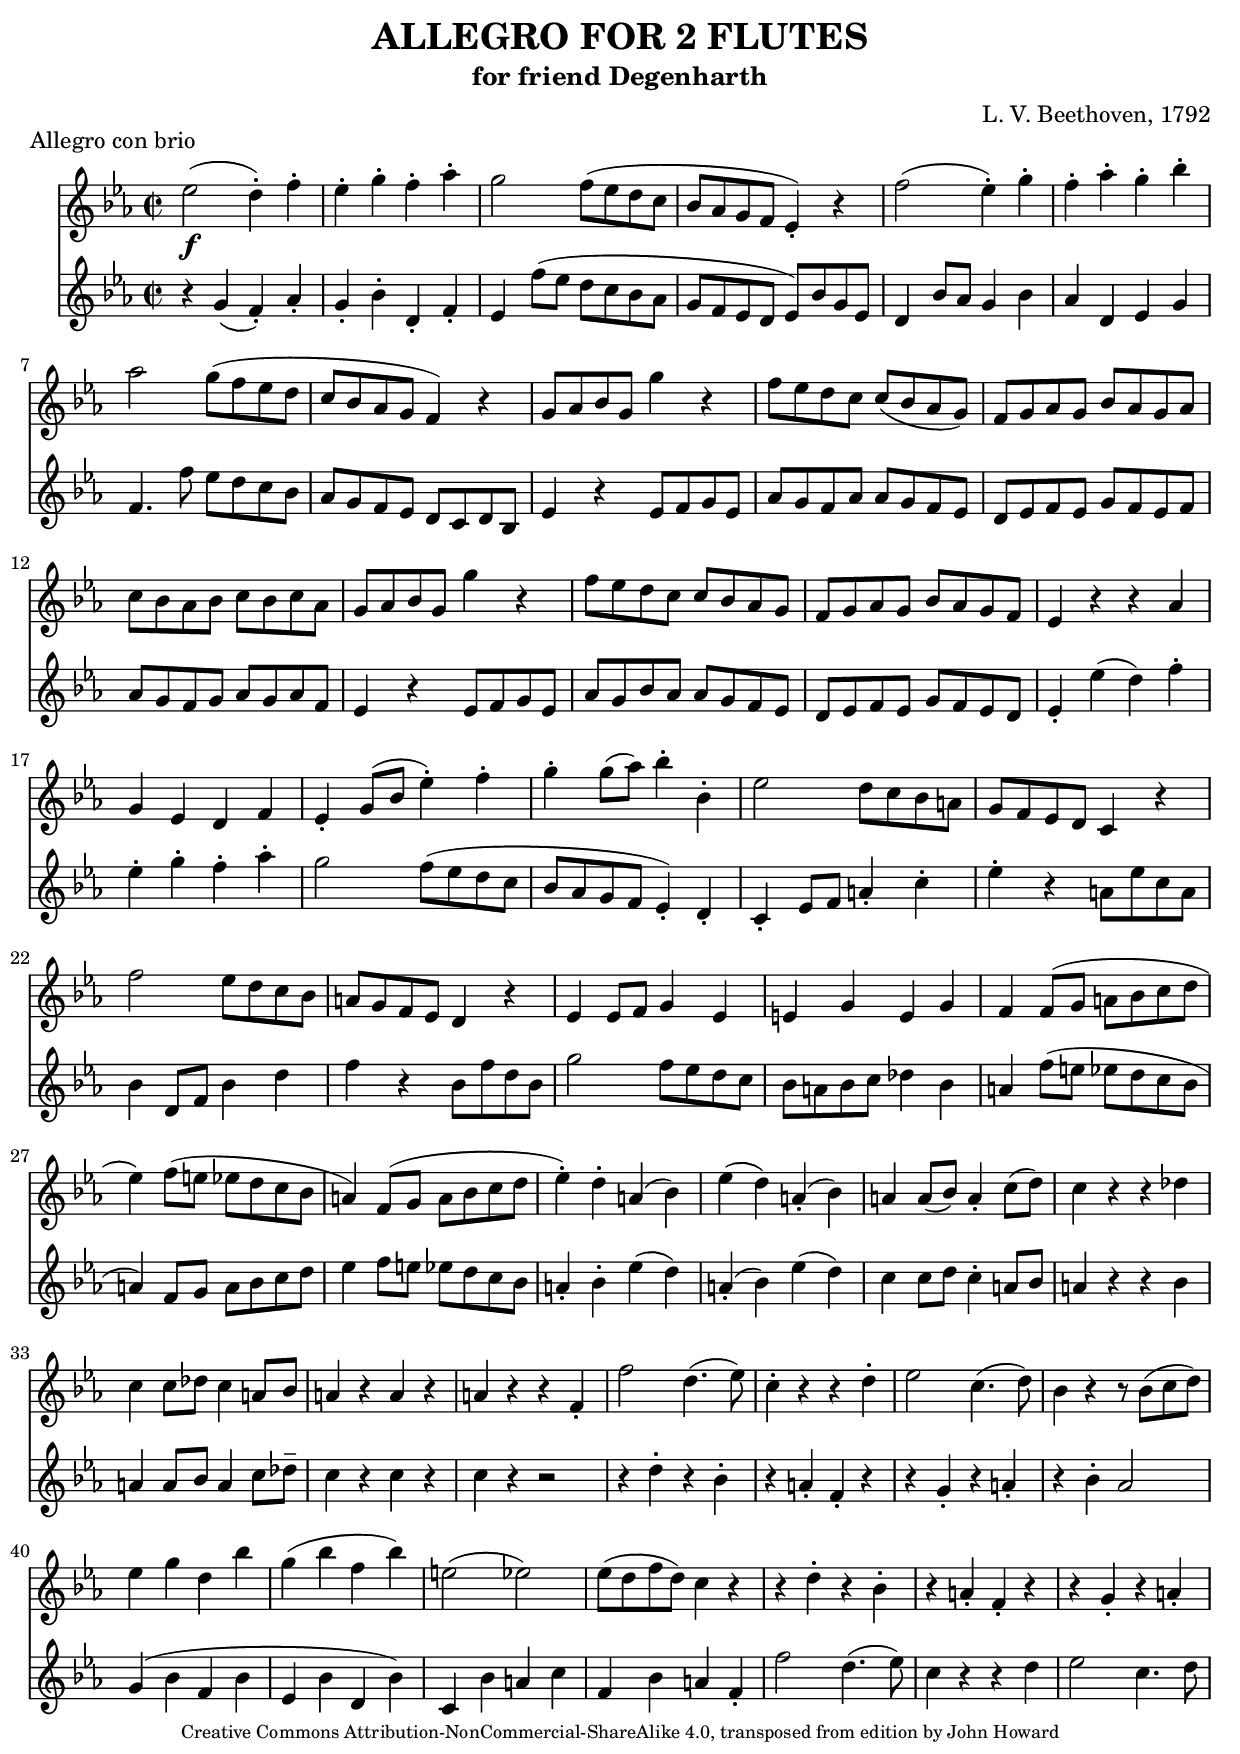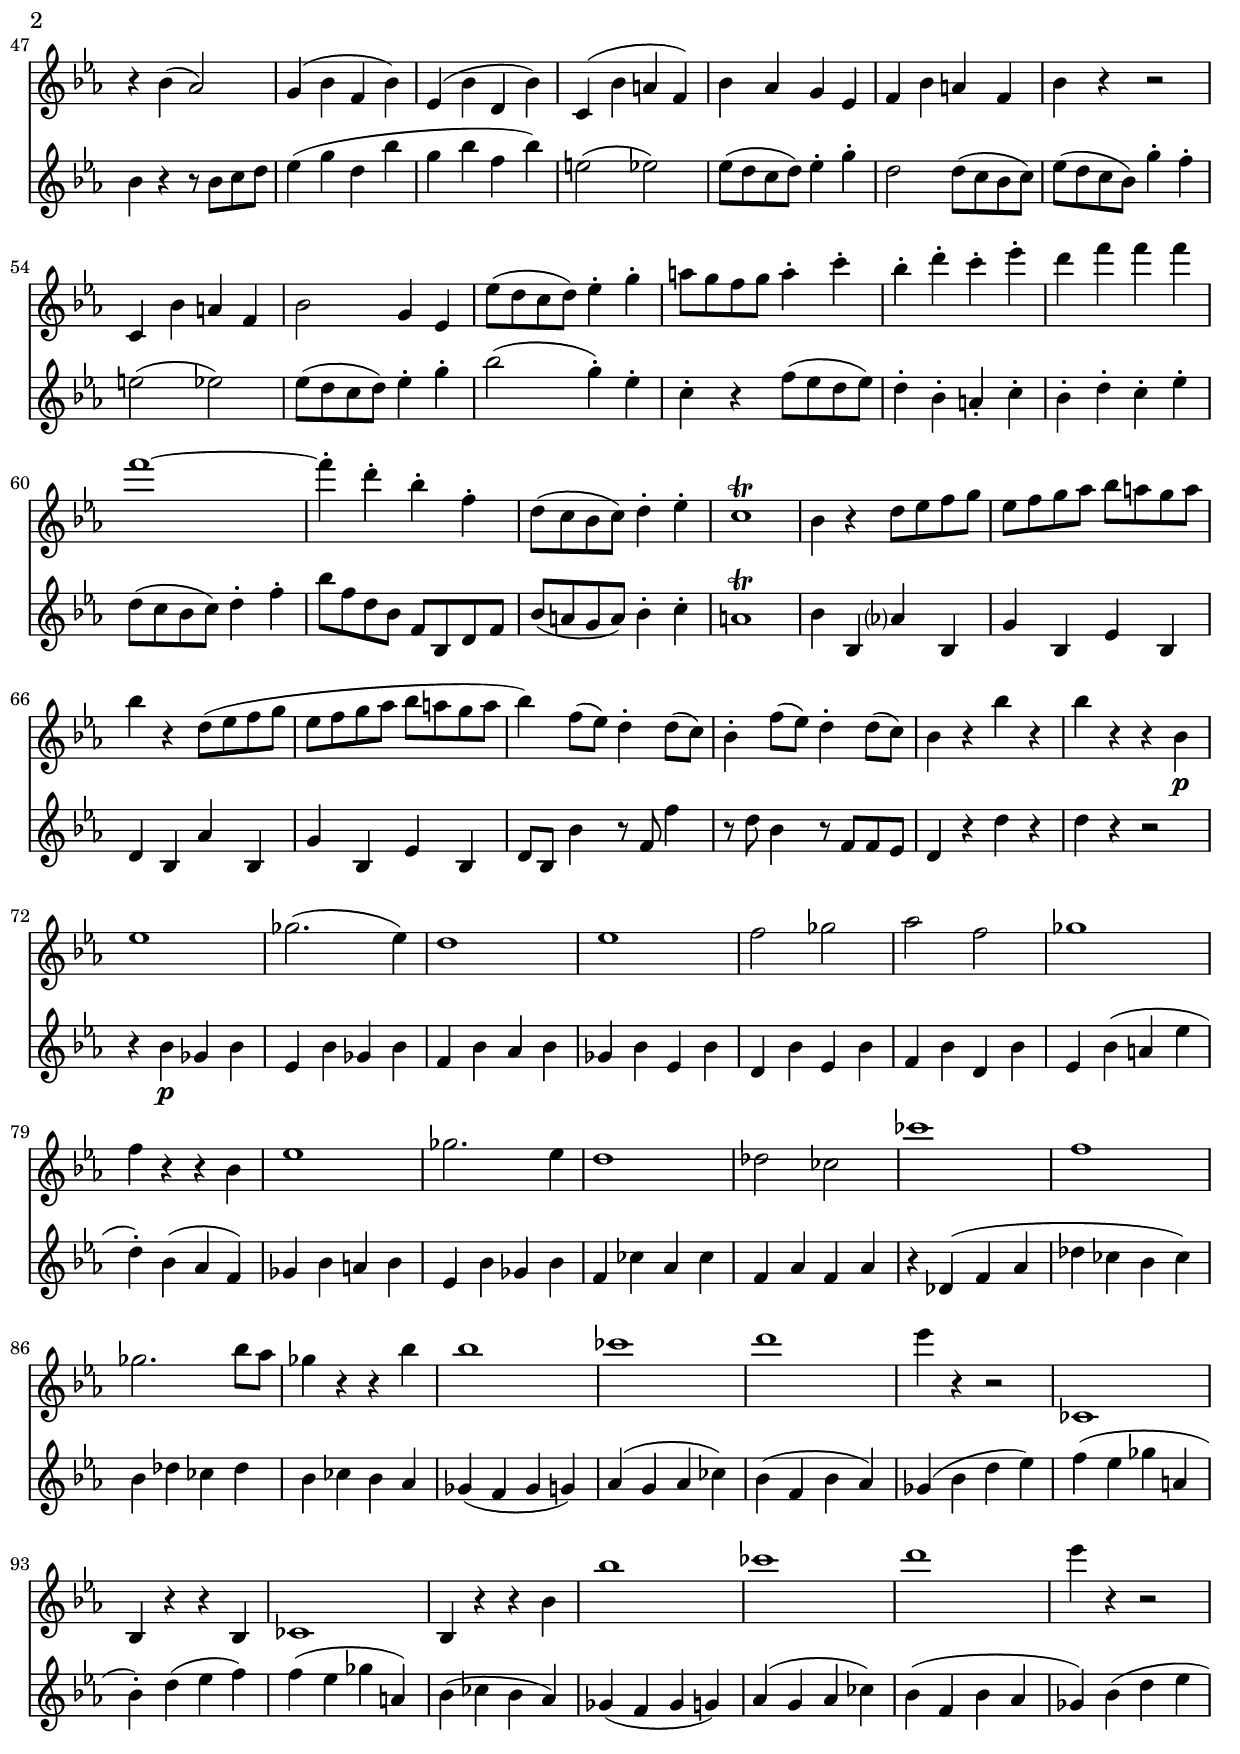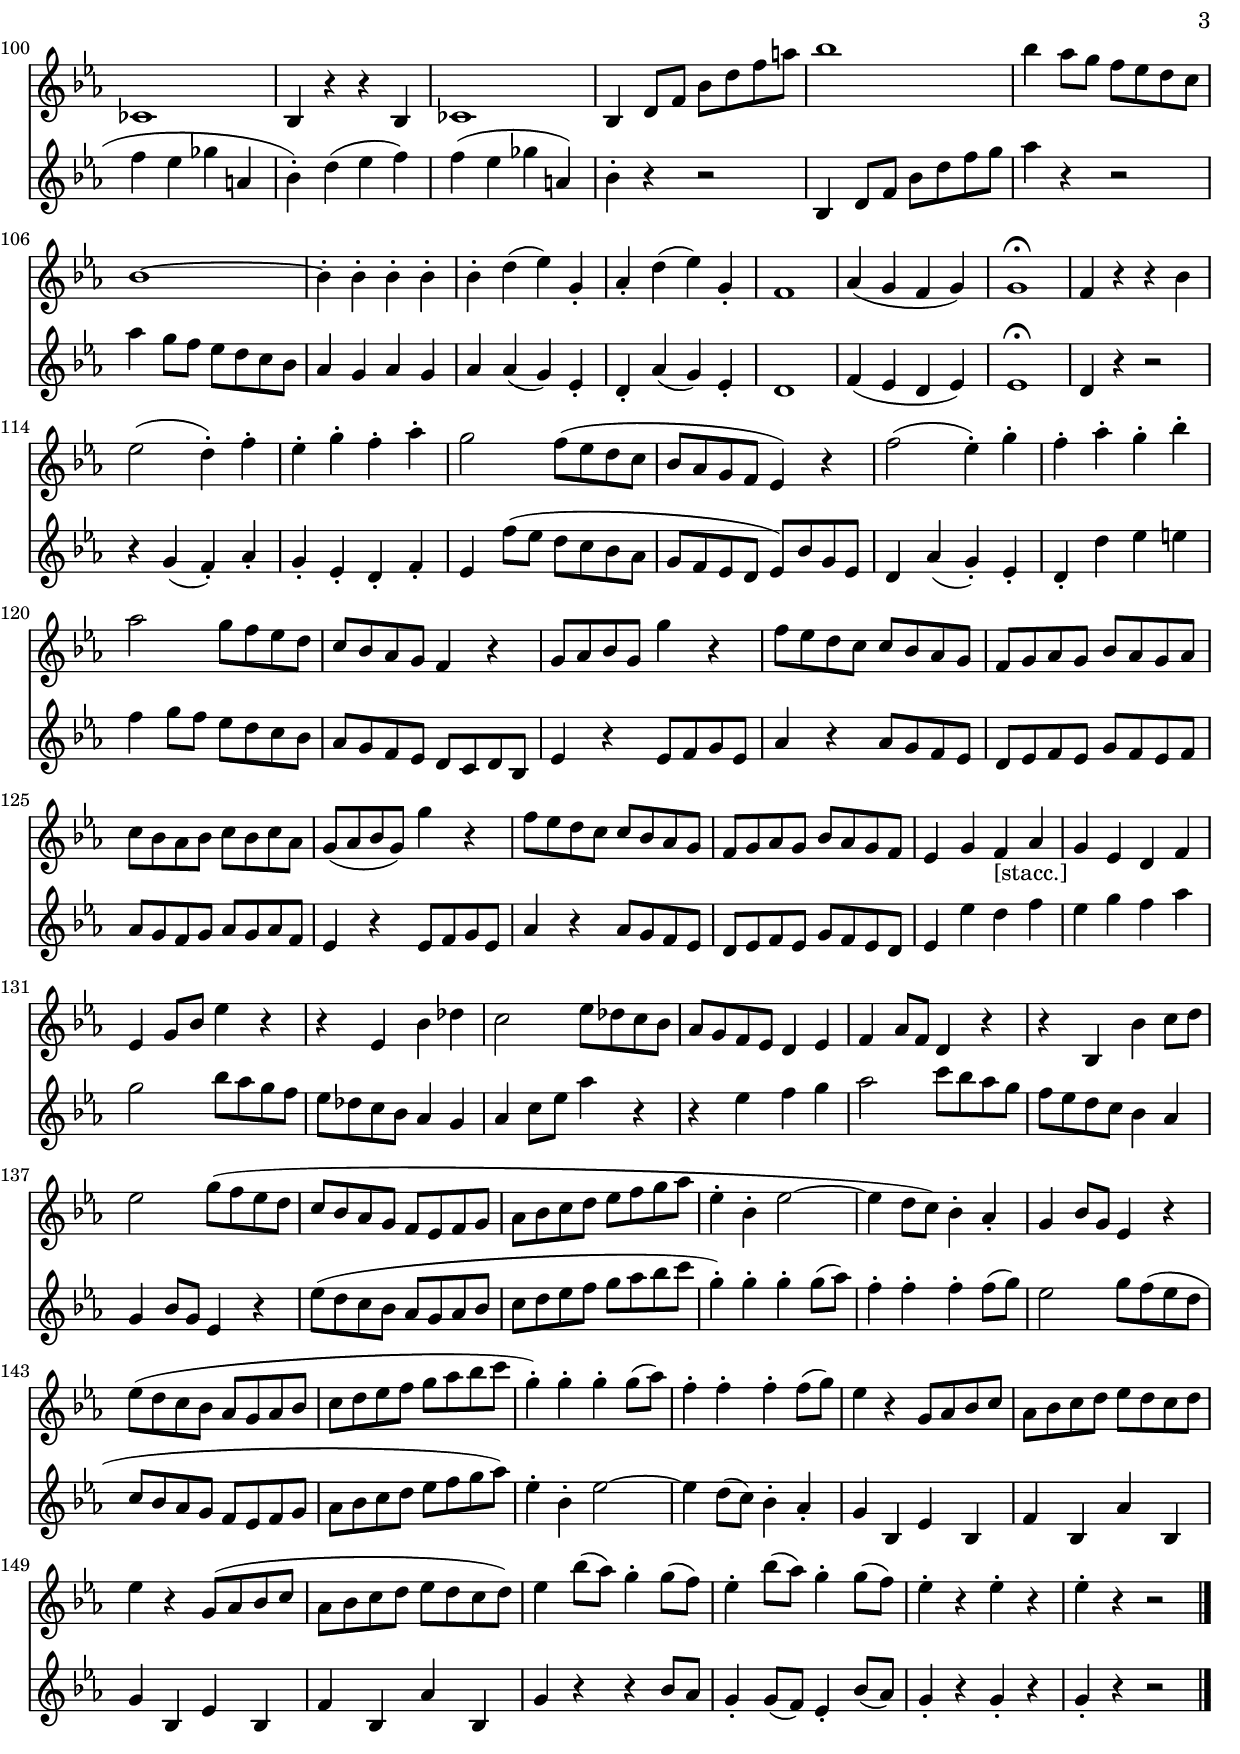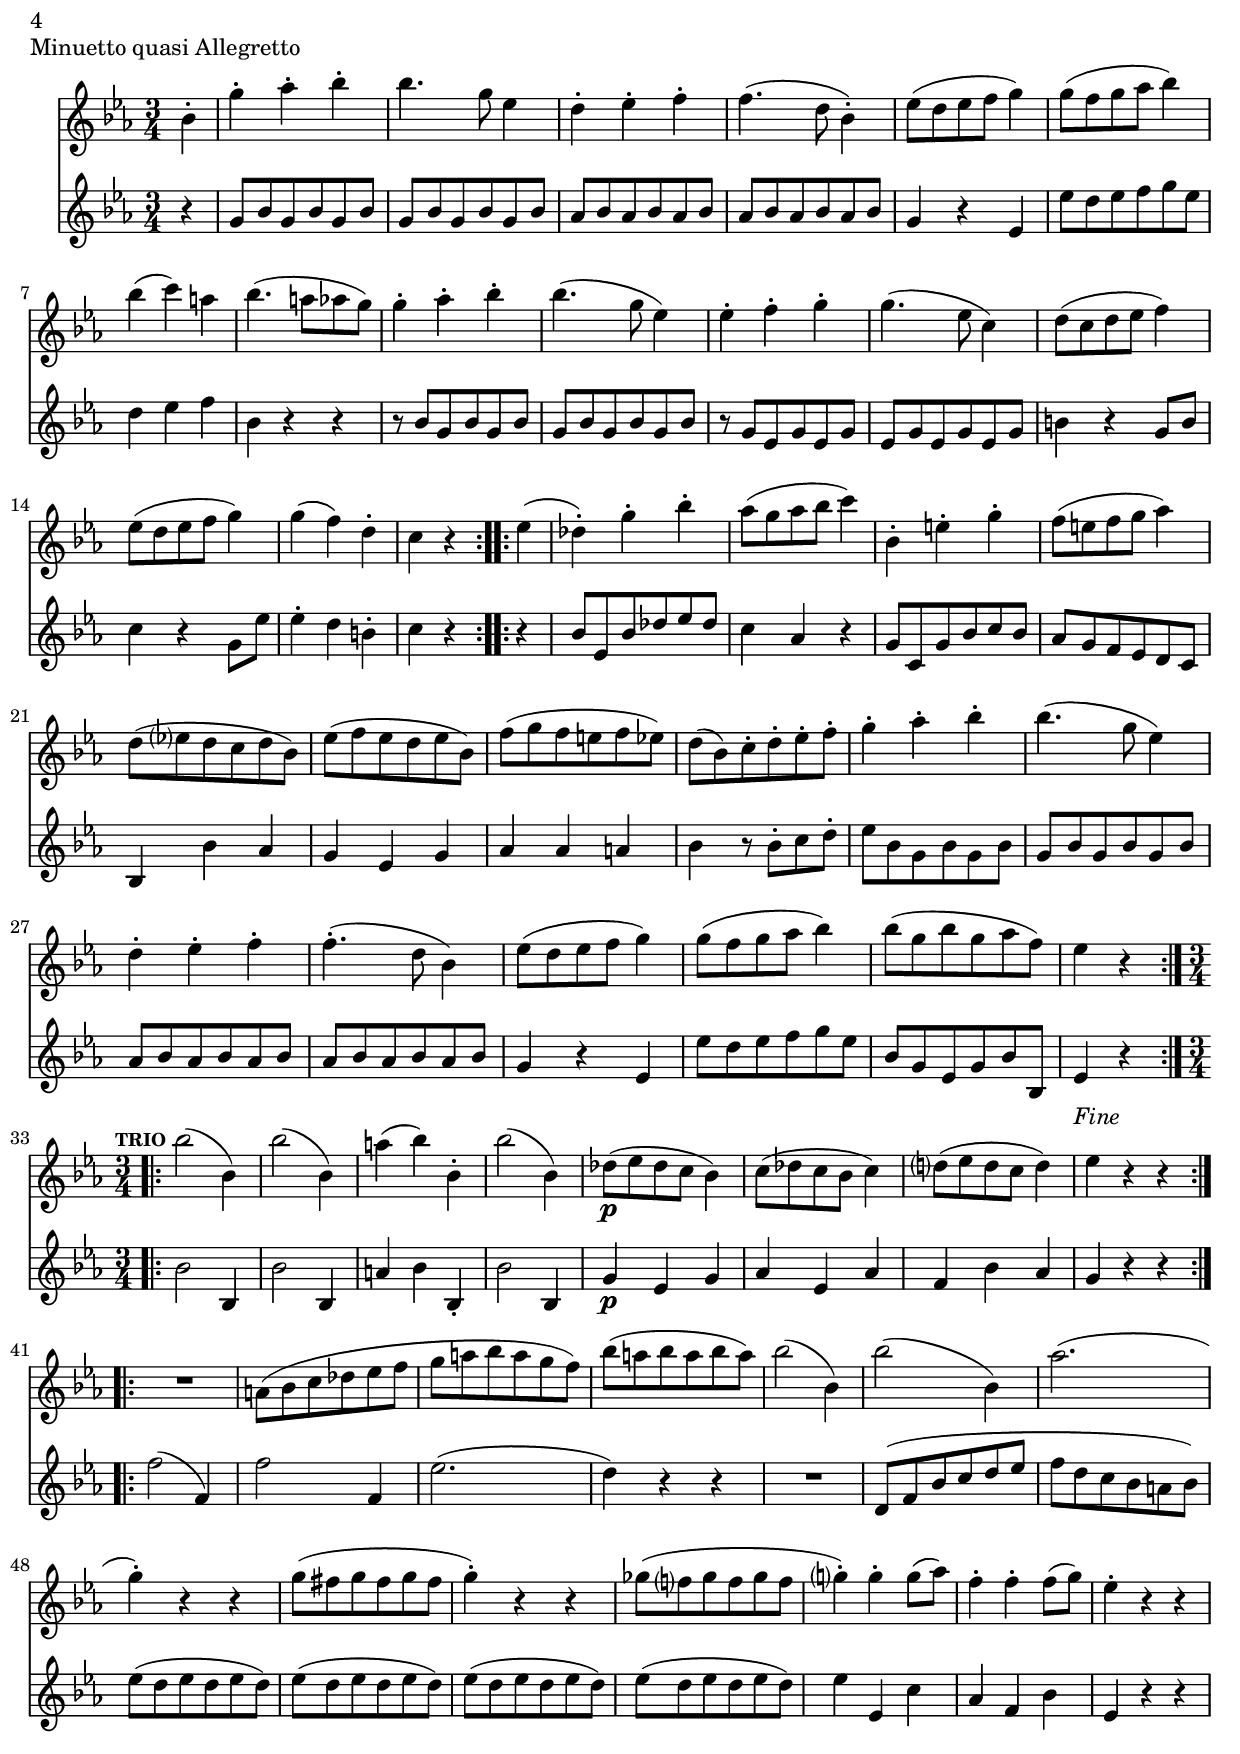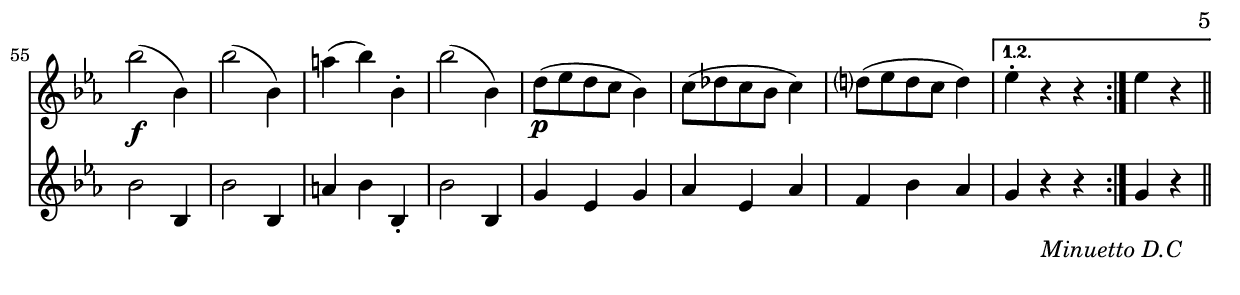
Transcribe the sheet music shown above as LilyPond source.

% -*- coding: utf-8 -*-
\version "2.20.0"

% -*- coding: utf-8 -*-
\version "2.20.0"

\language "english"

MvtNameI = "Allegro con brio"
MvtNameII = "Minuetto quasi Allegretto"


\header {
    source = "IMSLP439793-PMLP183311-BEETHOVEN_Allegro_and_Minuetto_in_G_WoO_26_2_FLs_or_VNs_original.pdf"
    encodingdate =  "2021-12-02"
    title =  "ALLEGRO FOR 2 FLUTES"
    subtitle = "for friend Degenharth"
    composer =  "L. V. Beethoven, 1792"
    encodingsoftware =  "Audiveris 5.2.4"

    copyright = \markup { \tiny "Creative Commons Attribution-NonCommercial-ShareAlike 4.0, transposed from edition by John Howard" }

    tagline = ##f
}

FluteI =  \relative c''' {
    \key g \major \time 2/2 | % 1
    g2 ( - "" -\f fs4 ) -. a4 -. | % 2
    g4 -. b4 -. a4 -. c4 -. | % 3
    b2 a8 ( g8 fs8 e8 | % 4
    d8 c8 b8 a8 g4 ) -. r4 | % 5
    a'2 ( g4 ) -. b4 -. | % 6
    a4 -. c4 -. b4 -. d4 -. | % 7
    c2 b8 ( a8 g8 fs8 | % 8
    e8 d8 c8 b8 a4 ) r4 | % 9
    b8 c8 d8 b8 b'4 r4 | \barNumberCheck #10
    a8 g8 fs8 e8 e8 ( d8 c8 b8 ) | % 11
    a8 b8 c8 b8 d8 c8 b8 c8 | % 12
    e8 d8 c8 d8 e8 d8 e8 c8 | % 13
    b8 c8 d8 b8 b'4 r4 | % 14
    a8 g8 fs8 e8 e8 d8 c8 b8 | % 15
    a8 b8 c8 b8 d8 c8 b8 a8 | % 16
    g4 r4 r4 c4 | % 17
    b4 g4 fs4 a4 | % 18
    g4 -. b8 ( d8 g4 ) -. a4 -. | % 19
    b4 -. b8 ( c8 ) d4 -. d,4 -. | \barNumberCheck #20
    g2 fs8 e8 d8 cs8 | % 21
    b8 a8 g8 fs8 e4 r4 | % 22
    a'2 g8 fs8 e8 d8 | % 23
    cs8 b8 a8 g8 fs4 r4 | % 24
    g4 g8 a8 b4 g4 | % 25
    gs4 b4 gs4 b4 | % 26
    a4 a8 ( b8 cs8 d8 e8 fs8 | % 27
    g4 ) a8 ( gs8 g8 fs8 e8 d8 | % 28
    cs4 ) a8 ( b8 cs8 d8 e8 fs8 | % 29
    g4 ) -. fs4 -. cs4 ( d4 ) | \barNumberCheck #30
    g4 ( fs4 ) cs4 ( -. d4 ) | % 31
    cs4 cs8 ( d8 ) cs4 -. e8 ( fs8 ) | % 32
    e4 r4 r4 f4 | % 33
    e4 e8 f8 e4 cs8 d8 | % 34
    cs4 r4 cs4 r4 | % 35
    cs4 r4 r4 a4 -. | % 36
    a'2 fs4. ( g8 ) | % 37
    e4 -. r4 r4 fs4 -. | % 38
    g2 e4. ( fs8 ) | % 39
    d4 r4 r8 d8 ( e8 fs8 ) | \barNumberCheck #40
    g4 b4 fs4 d'4 | % 41
    b4 ( d4 a4 d4 ) | % 42
    gs,2 ( g2 ) | % 43
    g8 ( fs8 a8 fs8 ) e4 r4 | % 44
    r4 fs4 -. r4 d4 -. | % 45
    r4 cs4 -. a4 -. r4 | % 46
    r4 b4 -. r4 cs4 -. | % 47
    r4 d4 ( c2 ) | % 48
    b4 ( d4 a4 d4 ) | % 49
    g,4 ( d'4 fs,4 d'4 ) | \barNumberCheck #50
    e,4 ( d'4 cs4 a4 ) | % 51
    d4 c4 b4 g4 | % 52
    a4 d4 cs4 a4 | % 53
    d4 r4 r2 | % 54
    e,4 d'4 cs4 a4 | % 55
    d2 b4 g4 | % 56
    g'8 ( fs8 e8 fs8 ) g4 -. b4 -. | % 57
    cs8 b8 a8 b8 cs4 -. e4 -. | % 58
    d4 -. fs4 -. e4 -. g4 -. | % 59
    fs4 a4 a4 a4 | \barNumberCheck #60
    a1 ~ | % 61
    a4 -. fs4 -. d4 -. a4 -. | % 62
    fs8 ( e8 d8 e8 ) fs4 -. g4 -. | % 63
    e1 \trill | % 64
    d4 r4 fs8 g8 a8 b8 | % 65
    g8 a b c d8 cs b cs | % 66
    d4 r4 fs,8( g a b | % 67
    g8 a b c d8 cs b cs | % 68
    d4) a8( g) fs4-. fs8( e) | % 69
    d4-. a'8( g) fs4-. fs8( e) | % 70
    d4 r4 d' r | % 71
    d4 r4 r4 d,4\p | % 72
    g1 | \barNumberCheck #73
    bf2. ( g4 ) | % 74
    fs1 | % 75
    g1 | % 76
    a2 bf2 | % 77
    c2 a2 | % 78
    bf1 | % 79
    a4 r4 r4 d,4 | \barNumberCheck #80
    g1 | % 81
    bf2. g4 | % 82
    fs1 | % 83
    f2 ef2 | % 84
    ef'1 | % 85
    a,1 | % 86
    bf2. d8 c8 | % 87
    bf4 r4 r4 d4 | % 88
    d1 | % 89
    ef1 | \barNumberCheck #90
    fs1 | % 91
    g4 r4 r2 | % 92
    ef,,1 | % 93
    d4 r4 r4 d4 | % 94
    ef1 | % 95
    d4 r4 r4 d'4 | % 96
    d'1 | % 97
    ef1 | % 98
    fs1 | % 99
    g4 r4 r2 | \barNumberCheck #100
    ef,,1 | % 101
    d4 r4 r4 d4 | % 102
    ef1 | % 103
    d4 fs8 a8 d8 fs8 a8 cs8 | % 104
    d1 | % 105
    d4 c8 b8 a8 g8 fs8 e8 | % 106
    d1 ~ | % 107
    d4 -. d4 -. d4 -. d4 -. | % 108
    d4 -. fs4 ( g4 ) b,4 -. | % 109
    c4 -. fs4 ( g4 ) b,4 -. | \barNumberCheck #110
    a1 | % 111
    c4 ( b4 a4 b4 ) | % 112
    b1 \fermata | % 113
    a4 r4 r4 d4 | % 114
    g2 ( fs4 ) -. a4 -. | % 115
    g4 -. b4 -. a4 -. c4 -. | % 116
    b2 a8 ( g8 fs8 e8 | % 117
    d8 c8 b8 a8 g4 ) r4 | % 118
    a'2 ( g4 ) -. b4 -. | % 119
    a4 -. c4 -. b4 -. d4 -. | \barNumberCheck #120
    c2 b8 a8 g8 fs8 | % 121
    e8 d8 c8 b8 a4 r4 | % 122
    b8 c8 d8 b8 b'4 r4 | % 123
    a8 g8 fs8 e8 e8 d8 c8 b8 | % 124
    a8 b8 c8 b8 d8 c8 b8 c8 | % 125
    e8 d8 c8 d8 e8 d8 e8 c8 | % 126
    b8 ( c8 d8 b8 ) b'4 r4 | % 127
    a8 g8 fs8 e8 e8 d8 c8 b8 | % 128
    a8 b8 c8 b8 d8 c8 b8 a8 | % 129
    g4 b4 a4 - "[stacc.]" c4 | \barNumberCheck #130
    b4 g4 fs4 a4 | % 131
    g4 b8 d8 g4 r4 | % 132
    r4 g,4 d'4 f4 | % 133
    e2 g8 f8 e8 d8 | % 134
    c8 b8 a8 g8 fs4 g4 | % 135
    a4 c8 a8 fs4 r4 | % 136
    r4 d4 d'4 e8 fs8 | % 137
    g2 b8 ( a8 g8 fs8 | % 138
    e8 d8 c8 b8 a8 g8 a8 b8 | % 139
    c8 d e fs g8 a b c | \barNumberCheck #140
    g4 -. d4 -. g2 ~ | % 141
    g4 fs8 e8 ) d4 -. c4 -. | % 142
    b4 d8 b8 g4 r4 | % 143
    g'8 ( fs8 e8 d8 c8 b8 c8 d8 | % 144
    e8 fs8 g8 a8 b8 c8 d8 e8 | % 145
    b4 ) -. b4 -. b4 -. b8 ( c8 ) | % 146
    a4 -. a4 -. a4 -. a8 ( b8 ) | % 147
    g4 r4 b,8 c8 d8 e8 | % 148
    c8 d8 e8 fs8 g8 fs8 e8 fs8 | % 149
    g4 r4 b,8 ( c8 d8 e8 | \barNumberCheck #150
    c8 d8 e8 fs8 g8 fs8 e8 fs8 ) | % 151
    g4 d'8 ( c8 ) b4 -. b8 ( a8 ) | % 152
    g4 -. d'8 ( c8 ) b4 -. b8 ( a8 ) | % 153
    g4 -. r4 g4 -. r4 | % 154
    g4 -. r4 r2 \bar "|."
    }

FluteII =  \relative c'' {
    \key g \major \time 2/2 | % 1
    r4 b4 ( a4 ) -. c4 -. | % 2
%\set Score.skipTypesetting = ##t
    b4 -. d4 -. fs,4 -. a4 -. | % 3
    g4 a'8 ( g8 fs8 e8 d8 c8 | % 4
    b8 a8 g8 fs8 g8 ) d'8 b8 g8 | % 5
    fs4 d'8 c8 b4 d4 | % 6
    c4 fs,4 g4 b4 | % 7
    a4. a'8 g8 fs8 e8 d8 | % 8
    c8 b8 a8 g8 fs8 e8 fs8 d8 | % 9
    g4 r4 g8 a8 b8 g8 | \barNumberCheck #10
    c8 b8 a8 c8 c8 b8 a8 g8 | % 11
    fs8 g8 a8 g8 b8 a8 g8 a8 | % 12
    c8 b8 a8 b8 c8 b8 c8 a8 | % 13
    g4 r4 g8 a8 b8 g8 | % 14
    c8 b8 d8 c8 c8 b8 a8 g8 | % 15
    fs8 g8 a8 g8 b8 a8 g8 fs8 | % 16
    g4 -. g'4 ( fs4 ) a4 -. | % 17
    g4 -. b4 -. a4 -. c4 -. | % 18
    b2 a8 ( g8 fs8 e8 | % 19
    d8 c8 b8 a8 g4 ) -. fs4 -. | \barNumberCheck #20
    e4 -. g8 a8 cs4 -. e4 -. | % 21
    g4 -. r4 cs,8 g'8 e8 cs8 | % 22
    d4 fs,8 a8 d4 fs4 | % 23
    a4 r4 d,8 a'8 fs8 d8 | % 24
    b'2 a8 g8 fs8 e8 | % 25
    d8 cs8 d8 e8 f4 d4 | % 26
    cs4 a'8 ( gs8 g8 fs8 e8 d8 | % 27
    cs4 ) a8 b8 cs8 d8 e8 fs8 | % 28
    g4 a8 gs8 g8 fs8 e8 d8 | % 29
    cs4 -. -. d4 -. g4 ( fs4 ) | \barNumberCheck #30
    cs4 ( -. d4 ) g4 ( fs4 ) | % 31
    e4 e8 fs8 e4 -. cs8 d8 | % 32
    cs4 r4 r4 d4 | % 33
    cs4 cs8 d8 cs4 e8 f8 -- | % 34
    e4 r4 e4 r4 | % 35
    e4 r4 r2 | % 36
    r4 fs4 -. r4 d4 -. | % 37
    r4 cs4 -. a4 -. r4 | % 38
    r4 b4 -. r4 cs4 -. | % 39
    r4 d4 -. c2 | \barNumberCheck #40
    b4 ( d4 a4 d4 | % 41
    g,4 d'4 fs,4 d'4 ) | % 42
    e,4 d'4 cs4 e4 | % 43
    a,4 d4 cs4 a4 -. | % 44
    a'2 fs4. ( g8 ) | % 45
    e4 r4 r4 fs4 | % 46
    g2 e4. fs8 | % 47
    d4 r4 r8 d8 e8 fs8 | % 48
    g4 ( b4 fs4 d'4 | % 49
    b4 d4 a4 d4 ) | \barNumberCheck #50
    gs,2 ( g2 ) | % 51
    g8 ( fs8 e8 fs8 ) g4 -. b4 -. | % 52
    fs2 fs8 ( e8 d8 e8 ) | % 53
    g8 ( fs8 e8 d8 ) b'4 -. a4 -. | % 54
    gs2 ( g2 ) | % 55
    g8 ( fs8 e8 fs8 ) g4 -. b4 -. | % 56
    d2 ( b4 ) -. g4 -. | % 57
    e4 -. r4 a8 ( g8 fs8 g8 ) | % 58
    fs4 -. d4 -. cs4 -. e4 -. | % 59
    d4 -. fs4 -. e4 -. g4 -. | \barNumberCheck #60
    fs8 ( e8 d8 e8 ) fs4 -. a4 -. | % 61
    d8 a8 fs8 d8 a8 d,8 fs8 a8 | % 62
    d8 ( cs8 b8 cs8 ) d4 -. e4 -. | % 63
\set Score.skipTypesetting = ##f
    cs1 \trill | % 64
    d4 d,4 c'?4 d,4 | % 65
    b'4 d, g d | % 66
    fs4 d4 c'4 d,4 | % 67
    b'4 d,4 g4 d4 | % 68
    fs8 d8 d'4 r8 a8 a'4 | % 69
    r8 fs8 d4 r8 a8 a8 g8 | \barNumberCheck #70
    fs4 r4 fs'4 r4 | % 71
    fs4 r4 r2 | % 72
    r4 d4 -\p bf4 d4 | % 73
    g,4 d'4 bf4 d4 | % 74
    a4 d4 c4 d4 | % 75
    bf4 d4 g,4 d'4 | % 76
    fs,4 d'4 g,4 d'4 | % 77
    a4 d4 fs,4 d'4 | % 78
    g,4 d'4 ( cs4 g'4 | % 79
    fs4 ) -. d4 ( c4 a4 ) | \barNumberCheck #80
    bf4 d4 cs4 d4 | % 81
    g,4 d'4 bf4 d4 | % 82
    a4 ef'4 c4 ef4 | % 83
    a,4 c4 a4 c4 | % 84
    r4 f,4 ( a4 c4 | % 85
    f4 ef4 d4 ef4 ) | % 86
    d4 f4 ef4 f4 | % 87
    d4 ef4 d4 c4 | % 88
    bf4 ( a4 bf4 b4 ) | % 89
    c4 ( b4 c4 ef4 ) | \barNumberCheck #90
    d4 ( a4 d4 c4 ) | % 91
    bf4 ( d4 fs4 g4 ) | % 92
    a4 ( g4 bf4 cs,4 | % 93
    d4 ) -. fs4 ( g4 a4 ) | % 94
    a4 ( g4 bf4 cs,4 ) | % 95
    d4 ( ef4 d4 c4 ) | % 96
    bf4 ( a4 bf4 b4 ) | % 97
    c4 ( b4 c4 ef4 ) | % 98
    d4 ( a4 d4 c4 | % 99
    bf4 ) d4 ( fs4 g4 | \barNumberCheck #100
    a4 g4 bf4 cs,4 | % 101
    d4 ) -. fs4 ( g4 a4 ) | % 102
    a4 ( g4 bf4 cs,4 ) | % 103
    d4 -. r4 r2 | % 104
    d,4 fs8 a8 d8 fs8 a8 b8 | % 105
    c4 r4 r2 | % 106
    c4 b8 a8 g8 fs8 e8 d8 | % 107
    c4 b4 c4 b4 | % 108
    c4 c4 ( b4 ) g4 -. | % 109
    fs4 -. c'4 ( b4 ) g4 -. | \barNumberCheck #110
    fs1 | % 111
    a4 ( g4 fs4 g4 ) | % 112
    g1 \fermata | % 113
    fs4 r4 r2 | % 114
    r4 b4 ( a4 ) -. c4 -. | % 115
    b4 -. g4 -. fs4 -. a4 -. | % 116
    g4 a'8 ( g8 fs8 e8 d8 c8 | % 117
    b8 a8 g8 fs8 g8 ) d'8 b8 g8 | % 118
    fs4 c'4 ( b4 ) -. g4 -. | % 119
    fs4 -. fs'4 g4 gs4 | \barNumberCheck #120
    a4 b8 a8 g8 fs8 e8 d8 | % 121
    c8 b8 a8 g8 fs8 e8 fs8 d8 | % 122
    g4 r4 g8 a8 b8 g8 | % 123
    c4 r4 c8 b8 a8 g8 | % 124
    fs8 g8 a8 g8 b8 a8 g8 a8 | % 125
    c8 b8 a8 b8 c8 b8 c8 a8 | % 126
    g4 r4 g8 a8 b8 g8 | % 127
    c4 r4 c8 b8 a8 g8 | % 128
    fs8 g8 a8 g8 b8 a8 g8 fs8 | % 129
    g4 g'4 fs4 a4 | \barNumberCheck #130
    g4 b4 a4 c4 | % 131
    b2 d8 c8 b8 a8 | % 132
    g8 f8 e8 d8 c4 b4 | % 133
    c4 e8 g8 c4 r4 | % 134
    r4 g4 a4 b4 | % 135
    c2 e8 d8 c8 b8 | % 136
    a8 g8 fs8 e8 d4 c4 | % 137
    b4 d8 b8 g4 r4 | % 138
    g'8 ( fs8 e8 d8 c8 b8 c8 d8| % 139
    e8 fs g a b8 c d e | \barNumberCheck #140
    b4 ) -. b4 -. b4 -. b8 ( c8 ) | % 141
    a4 -. a4 -. a4 -. a8 ( b8 ) | % 142
    g2 b8 a8 ( g8 fs8 | % 143
    e8 d8 c8 b8 a8 g8 a8 b8 | % 144
    c8 d8 e8 fs8 g8 a8 b8 c8 ) | % 145
    g4 -. d4 -. g2 ~ | % 146
    g4 fs8 ( e8 ) d4 -. c4 -. | % 147
    b4 d,4 g4 d4 | % 148
    a'4 d,4 c'4 d,4 | % 149
    b'4 d,4 g4 d4 | \barNumberCheck #150
    a'4 d,4 c'4 d,4 | % 151
    b'4 r4 r4 d8 c8 | % 152
    b4 -. b8 ( a8 ) g4 -. d'8 ( c8 ) | % 153
    b4 -. r4 b4 -. r4 | % 154
    b4 -. r4 r2 \bar "|."
}

MvtIIMarkings = {
    \time 3/4 \repeat volta 2 { 
      \partial 4 s4 |
      s2.*15 s2
    } \repeat volta 2 {
      s4
      s2.*15| \barNumberCheck #32
      \set Timing.measureLength = #(ly:make-moment 2/4)
      s2-\markup {\italic "Fine" }
    }
    \break
    \tempo \markup { \smallCaps "trio" } \barNumberCheck #33
    \repeat volta 2 {
      s2.*8
    } \repeat volta 2 { \barNumberCheck #41
      s2.*21 |  \barNumberCheck #62
    } \alternative {
      { s2.
      { \set Timing.measureLength = #(ly:make-moment 2/4)
        % Tweak leftward avoids needing to strech out the 2nd ending
        s2 \tweak X-offset #-9 -\markup {\italic "Minuetto D.C" } }
      }
    }
}

MvtIIFluteI =  \relative c'' {
    \repeat volta 2 {
        \key g \major \time 3/4 \partial 4 d4 -.
        b'4 -. c4 -. d4 -. | % 2
        d4. b8 g4 | % 3
        fs4 -. g4 -. a4 -. | % 4
        a4. ( fs8 d4 ) -. | % 5
        g8 ( fs8 g8 a8 b4 ) | % 6
        b8 ( a8 b8 c8 d4 ) | % 7
        d4 ( e4 ) cs4 | % 8
        d4. ( cs8 c8 b8 ) | % 9
        b4 -. c4 -. d4 -. | \barNumberCheck #10
        d4. ( b8 g4) | % 11
        g4 -. a4 -. b4 -. | % 12
        b4. ( g8 e4 ) | % 13
        fs8 ( e8 fs8 g8 a4 ) | % 14
        g8 ( fs8 g8 a8 b4 ) | % 15
        b4 ( a4 ) fs4 -. | % 16
        e4 r4 }
    \repeat volta 2 {
      g4 ( | | % 17
      f4 ) -. b4 -. d4 -. | % 18
      c8 ( b8 c8 d8 e4 ) | \barNumberCheck #19
      d,4 -. gs4 -. b4 -. | % 20
      a8 ( gs8 a8 b8 c4 ) | % 21
      fs,8 ( g?8 fs8 e8 fs8 d8 ) | % 22
      g8 ( a8 g8 fs8 g8 d8 ) | % 23
      a'8 ( b8 a8 gs8 a8 g8 ) | % 24
      fs8 ( d8 ) e8 -. fs8 -. g8 -. a8 -. | % 25
      b4 -. c4 -. d4 -. | % 26
      d4. ( b8 g4 ) | % 27
      fs4 -. g4 -. a4 -. | % 28
      a4. ( -. fs8 d4 ) | %29
      g8 ( fs8 g8 a8 b4 ) | % 30
      b8 ( a8 b8 c8 d4 ) | % 31
      d8 ( b8 d8 b8 c8 a8 ) | \barNumberCheck #32
      \set Timing.measureLength = #(ly:make-moment 2/4)
      g4 r4 }
    \repeat volta 2 {
      \barNumberCheck #33
      \time 3/4 d'2 ( d,4 ) | % 34
      d'2 ( d,4 ) | % 35
      cs'4 ( d4 ) d,4 -. | % 36
      d'2 ( d,4 ) | % 37
      f8 ( -\p g8 f8 e8 d4 ) | % 38
      e8 ( f8 e8 d8 e4 ) | \barNumberCheck #39
      fs?8 ( g8 fs8 e8 fs4 ) | % 40
      g4 r4 r4
    } \repeat volta 2 { \barNumberCheck #41
      R2. | % 42
      cs,8( d8 e8 f8 g8 a8 | % 43
      b8 cs8 d8 cs8 b8 a8 ) | % 44
      d8 ( cs8 d8 cs8 d8 cs8 ) d2 ( d,4 ) | % 46
      d'2 ( d,4 ) | % 47
      c'2. (  | % 48
      b4 ) -. r4 r4 | \barNumberCheck #49
      b8 ( as8 b8 as8 b8 as8 | % 50
      b4 ) -. r4 r4 | % 51
      bf8 ( a?8 bf8 a8 bf8 a8 | % 52
      b?4 ) -. b4 -. b8 ( c8 ) | % 53
      a4 -. a4 -. a8 ( b8) | % 54
      g4 -. r4 r4 | % 55
      d'2( -\f d,4 ) | % 56
      d'2 ( d,4 ) | % 57
      cs'4 ( d4 ) d,4 -. | % 58
      d'2 ( d,4 ) | \barNumberCheck #59
      fs8 ( -\p g8 fs8 e8 d4 ) | % 60
      e8 ( f8 e8 d8 e4 ) | % 61
      fs?8 ( g8 fs8 e8 fs4 ) | % 62
    }
    \alternative {
      { g4 -. r4 r4 }
      { \set Timing.measureLength = #(ly:make-moment 2/4)
        g4 r4 \bar "||" }
    }
}

MvtIIFluteII =  \relative c'' {
    \repeat volta 2 {
        \clef "treble" \key g \major \time 3/4 \partial 4 r4
        b8 d8 b8 d8 b8 d8 |
        b8 d8 b8 d8 b8 d8 |
        c8 d8 c8 d8 c8 d8 |
        c8 d8 c8 d8 c8 d8 |
        b4 r4 g4 |
        g'8 fs8 g8 a8 b8 g8 |
        fs4 g4 a4 d,4 r4 r4 | % 9
        r8 d8 b8 d8 b8 d8 b8 d8 b8 d8 b8 d8 r8 b8 g8 b8 g8 b8
        g8 b8 g8 b8 g8 b8 ds4 r4 b8 ds8 e4 r4 b8 g'8 g4 -.
        fs4 ds4 -. |
        e4 r4
    } \repeat volta 2 {
      r4 | d8 g,8 d'8 f8 g8 f8 |
      e4 c4 r4 b8 e,8 b'8 d8 e8
      d8 c8 b8 a8 g8 fs8 e8 d4 d'4 c4 b4 g4 b4 c4 c4 cs4 d4 r8 d8 -.
      e8 fs8 -. | % 26
      g8 d8 b8 d8 b8 d8 b8 d8 b8 d8 b8 d8 c8 d8 c8 d8 c8 d8 c8 d8 c8 d8 c8
      d8 b4 r4 g4 g'8 fs8 g8 a8 b8 g8 d8 b8 g8 b8 d8 d,8 | \barNumberCheck #32
      \set Timing.measureLength = #(ly:make-moment 2/4)
      g4 r4 
    }
    \repeat volta 2 {
      \time 3/4 \barNumberCheck #33
      d'2 d,4 |
      d'2 d,4 |
      cs'4 d4 d,4-. |
      d'2 d,4 |
      b'4 -\p g4 b4 |
      c4 g4 c4 |
      a4 d4 c4 |
      b4 r4 r4 
    } \repeat volta 2 { \barNumberCheck #41
      a'2 ( a,4 ) |
      a'2 a,4 |
      g'2. ( |
      fs4 ) r4 r4 | % 46
      R2. |
      fs,8( a8 d8 e8 fs8 g8 |
      a8 fs8 e8 d8 cs8 d8 ) | % 49
      g8 ( fs8 g8 fs8 g8 fs8 ) |
      g8 ( fs8 g8 fs8 g8 fs8 ) |
      g8 ( fs8 g8 fs8 g8 fs8 ) |
      g8 ( fs8 g8 fs8 g8 fs8 ) |
      g4 g,4 e'4 |
      c4 a4 d4 |
      g,4 r4 r4 |
      d'2 d,4 | % 57
      d'2 d,4 |
      cs'4 d4 d,4 -. |
      d'2 d,4 |
      b'4 g4 b4 |
      c4 g4 c4 |
      a4 d4 c4 |
    }
    \alternative { 
      { b4 r4 r4 }
      { \set Timing.measureLength = #(ly:make-moment 2/4)
        b4 r4 \bar "||" }
    }
}


\score {
    \header { piece = \MvtNameI }
    <<
        \new Staff \with { midiPanPosition = #-1 } { \transpose g ef \FluteI }
        \new Staff \with { midiPanPosition = #1 } { \transpose g ef \FluteII }
    >>
    \layout {}
    % \midi {\tempo 2 = 80 }
}

\pageBreak

\score {
    \header { piece = \MvtNameII }
    <<
        \new Staff \with { midiPanPosition = #-1 } { \transpose g ef \MvtIIFluteI }
        \new Staff \with { midiPanPosition = #1 } { \transpose g ef \MvtIIFluteII }
        \new Dynamics { \MvtIIMarkings }
    >>
    \layout {}
    % \midi {\tempo 2. = 60 }
}

\paper {
  indent = 5\mm
  page-count = #5

  top-margin = 2\mm
  bottom-margin = 2\mm
  left-margin = 5\mm
  right-margin = 5\mm
}
